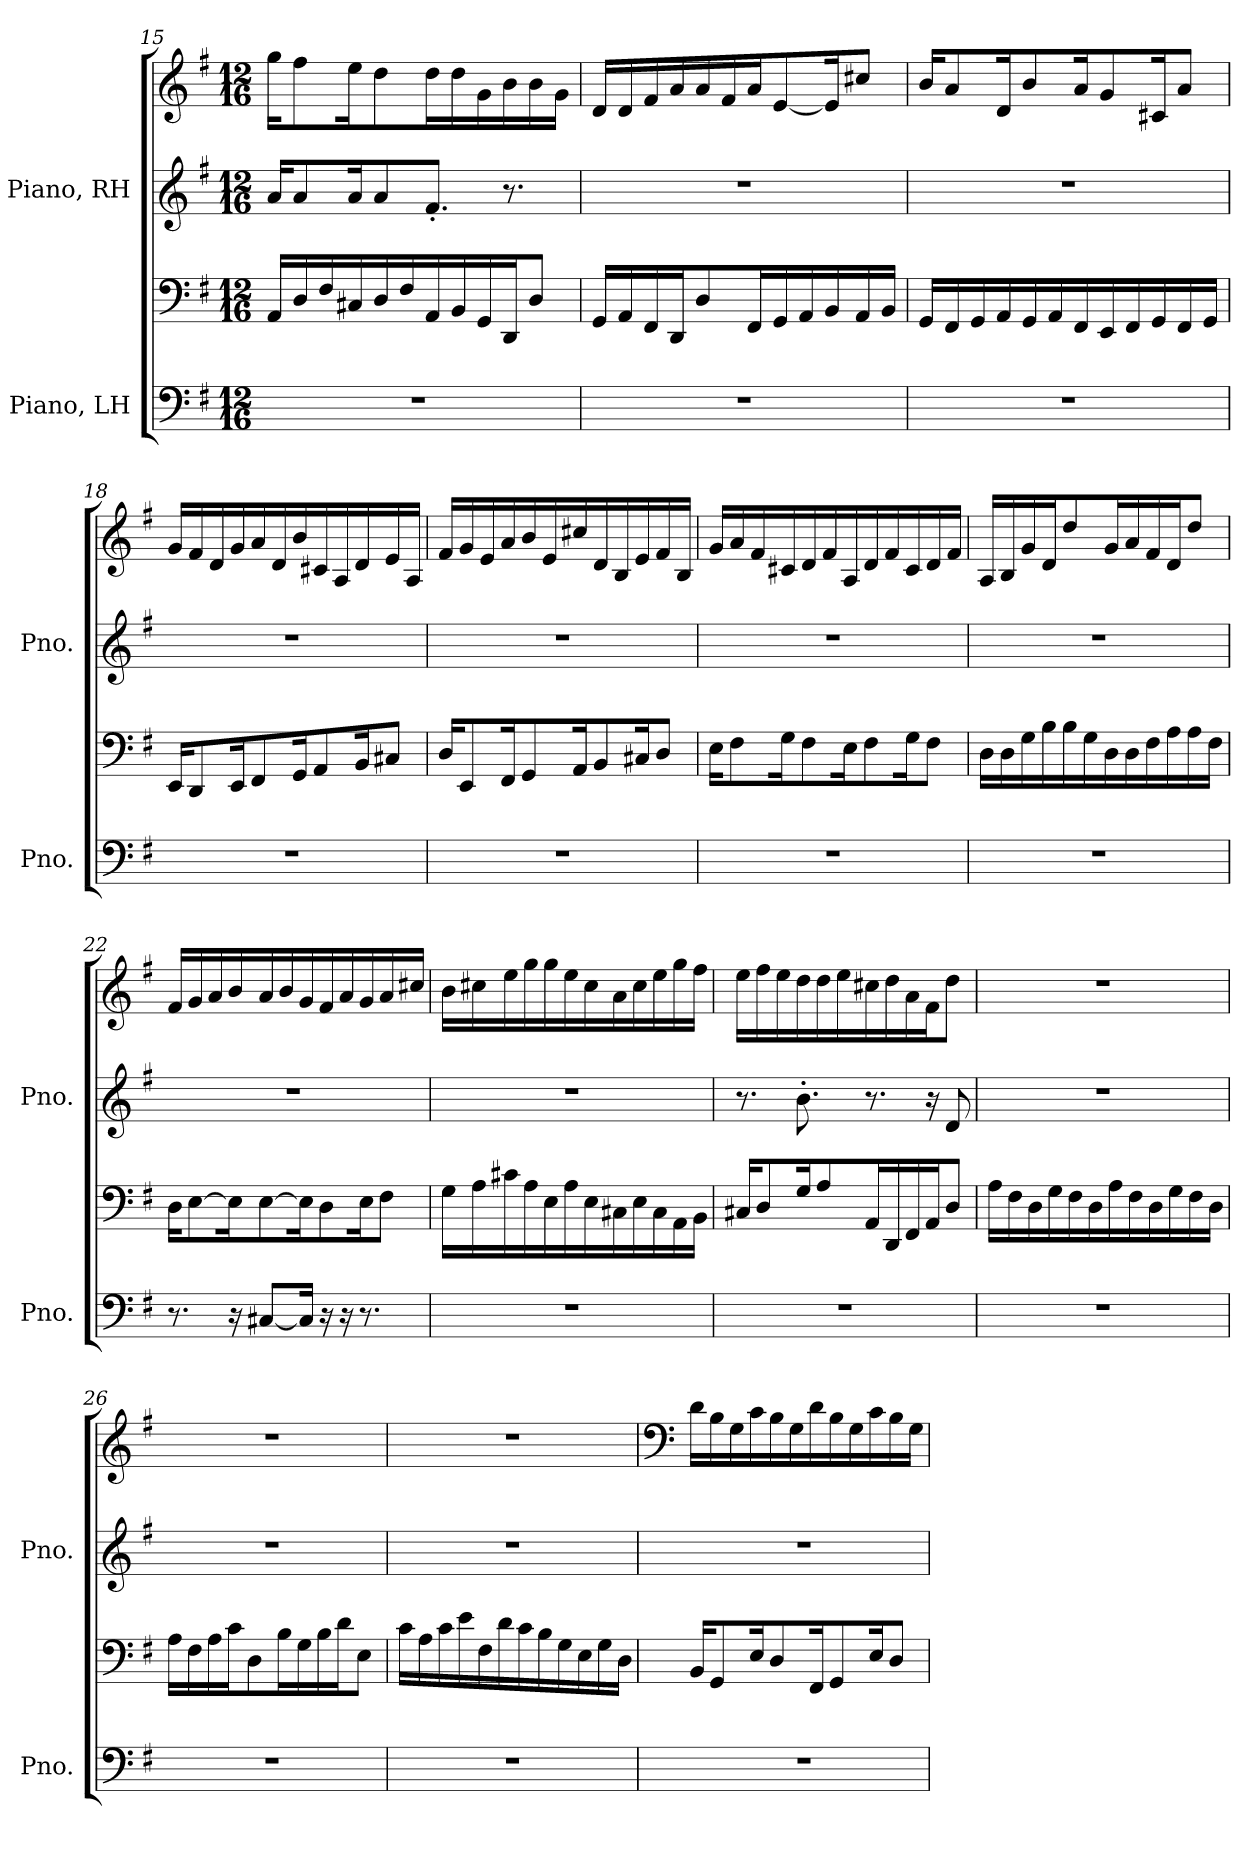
**kern	**kern	**kern	**kern
*part2	*part2	*part1	*part1
*staff4	*staff3	*staff2	*staff1
*I"Piano, LH	*	*I"Piano, RH	*
*I'Pno.	*	*I'Pno.	*
!!LO:LB:g=z
*clefF4	*clefF4	*clefG2	*clefG2
*k[f#]	*k[f#]	*k[f#]	*k[f#]
*M12/16	*M12/16	*M12/16	*M12/16
=15	=15	=15	=15
2.r	16AA/LL	16a/KL	16gg\KL
.	16D/	8a/	8ff#\
.	16F#/	.	.
.	16C#X/	16a/K	16ee\K
.	16D/	8a/	8dd\
.	16F#/	.	.
.	16AA/	8.f#'/J	16dd\L
.	16BB/	.	16dd\
.	16GG/	.	16g\
.	16DD/J	8.r	16b\
.	8D/J	.	16b\
.	.	.	16g\JJ
=16	=16	=16	=16
2.r	16GG/LL	2.r	16d/LL
.	16AA/	.	16d/
.	16FF#/	.	16f#/
.	16DD/J	.	16a/
.	8D/	.	16a/
.	.	.	16f#/
.	16FF#/L	.	16a/J
.	16GG/	.	[8e/
.	16AA/	.	.
.	16BB/	.	16e/K]
.	16AA/	.	8cc#X/J
.	16BB/JJ	.	.
=17	=17	=17	=17
2.r	16GG/LL	2.r	16b/KL
.	16FF#/	.	8a/
.	16GG/	.	.
.	16AA/	.	16d/K
.	16GG/	.	8b/
.	16AA/	.	.
.	16FF#/	.	16a/K
.	16EE/	.	8g/
.	16FF#/	.	.
.	16GG/	.	16c#X/K
.	16FF#/	.	8a/J
.	16GG/JJ	.	.
!!LO:PB:g=z
=18	=18	=18	=18
2.r	16EE/KL	2.r	16g/LL
.	8DD/	.	16f#/
.	.	.	16d/
.	16EE/K	.	16g/
.	8FF#/	.	16a/
.	.	.	16d/
.	16GG/K	.	16b/
.	8AA/	.	16c#X/
.	.	.	16A/
.	16BB/K	.	16d/
.	8C#X/J	.	16e/
.	.	.	16A/JJ
=19	=19	=19	=19
2.r	16D/KL	2.r	16f#/LL
.	8EE/	.	16g/
.	.	.	16e/
.	16FF#/K	.	16a/
.	8GG/	.	16b/
.	.	.	16e/
.	16AA/K	.	16cc#X/
.	8BB/	.	16d/
.	.	.	16B/
.	16C#X/K	.	16e/
.	8D/J	.	16f#/
.	.	.	16B/JJ
=20	=20	=20	=20
2.r	16E\KL	2.r	16g/LL
.	8F#\	.	16a/
.	.	.	16f#/
.	16G\K	.	16c#X/
.	8F#\	.	16d/
.	.	.	16f#/
.	16E\K	.	16A/
.	8F#\	.	16d/
.	.	.	16f#/
.	16G\K	.	16c#/
.	8F#\J	.	16d/
.	.	.	16f#/JJ
!!LO:LB:g=z
=21	=21	=21	=21
2.r	16D\LL	2.r	16A/LL
.	16D\	.	16B/
.	16G\	.	16g/
.	16B\	.	16d/J
.	16B\	.	8dd/
.	16G\	.	.
.	16D\	.	16g/L
.	16D\	.	16a/
.	16F#\	.	16f#/
.	16A\	.	16d/J
.	16A\	.	8dd/J
.	16F#\JJ	.	.
=22	=22	=22	=22
8.r	16D\KL	2.r	16f#/LL
.	[8E\	.	16g/
.	.	.	16a/
16r	16E\K]	.	16b/
[8C#X/L	[8E\	.	16a/
.	.	.	16b/
16C#/Jk]	16E\K]	.	16g/
16r	8D\	.	16f#/
16r	.	.	16a/
8.r	16E\K	.	16g/
.	8F#\J	.	16a/
.	.	.	16cc#X/JJ
=23	=23	=23	=23
2.r	16G\LL	2.r	16b\LL
.	16A\	.	16cc#X\
.	16c#X\	.	16ee\
.	16A\	.	16gg\
.	16E\	.	16gg\
.	16A\	.	16ee\
.	16E\	.	16cc#\
.	16C#X\	.	16a\
.	16E\	.	16cc#\
.	16C#\	.	16ee\
.	16AA\	.	16gg\
.	16BB\JJ	.	16ff#\JJ
!!LO:LB:g=z
=24	=24	=24	=24
2.r	16C#X/KL	8.r	16ee\LL
.	8D/	.	16ff#\
.	.	.	16ee\
.	16G/K	8.b'\	16dd\
.	8A/	.	16dd\
.	.	.	16ee\
.	16AA/L	8.r	16cc#X\
.	16DD/	.	16dd\
.	16FF#/	.	16a\
.	16AA/J	16r	16f#\J
.	8D/J	8d/	8dd\J
=25	=25	=25	=25
2.r	16A\LL	2.r	2.r
.	16F#\	.	.
.	16D\	.	.
.	16G\	.	.
.	16F#\	.	.
.	16D\	.	.
.	16A\	.	.
.	16F#\	.	.
.	16D\	.	.
.	16G\	.	.
.	16F#\	.	.
.	16D\JJ	.	.
=26	=26	=26	=26
2.r	16A\LL	2.r	2.r
.	16F#\	.	.
.	16A\	.	.
.	16c\J	.	.
.	8D\	.	.
.	16B\L	.	.
.	16G\	.	.
.	16B\	.	.
.	16d\J	.	.
.	8E\J	.	.
!!LO:PB:g=z
=27	=27	=27	=27
2.r	16c\LL	2.r	2.r
.	16A\	.	.
.	16c\	.	.
.	16e\	.	.
.	16F#\	.	.
.	16d\	.	.
.	16c\	.	.
.	16B\	.	.
.	16G\	.	.
.	16E\	.	.
.	16G\	.	.
.	16D\JJ	.	.
=28	=28	=28	=28
*	*	*	*clefF4
2.r	16BB/KL	2.r	16d\LL
.	8GG/	.	16B\
.	.	.	16G\
.	16E/K	.	16c\
.	8D/	.	16B\
.	.	.	16G\
.	16FF#/K	.	16d\
.	8GG/	.	16B\
.	.	.	16G\
.	16E/K	.	16c\
.	8D/J	.	16B\
.	.	.	16G\JJ
=	=	=	=
*-	*-	*-	*-
